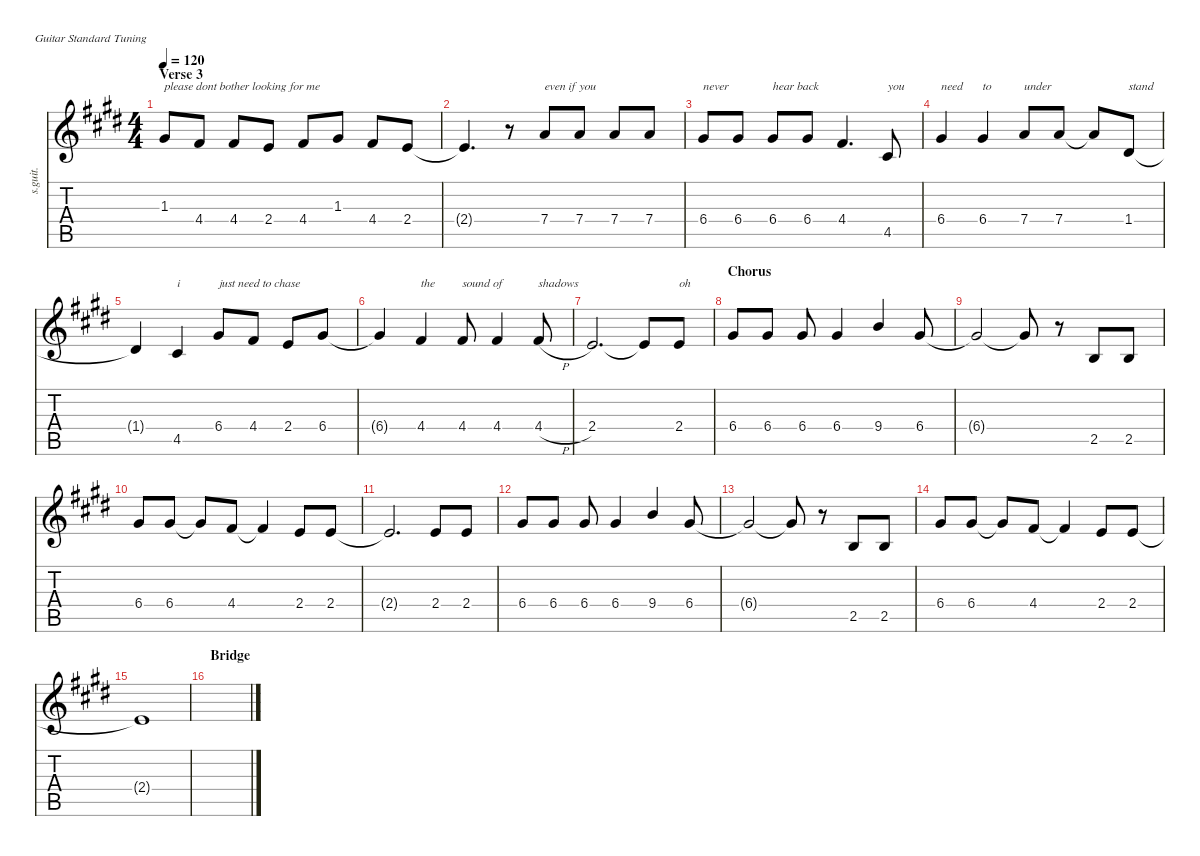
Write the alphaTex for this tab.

\defaultSystemsLayout 4
\hideDynamics
\bracketExtendMode nobrackets
\track ("Steel Guitar" "s.guit.") {instrument acousticguitarsteel}
\staff {score tabs}
\tuning (E4 B3 G3 D3 A2 E2)
\ts (4 4)
\section ("" "Verse 3")
\tempo 120
\clef g2
\ks e
1.3{acc #}.8{txt "please dont bother looking for me" dy mf beam Up} 4.4{acc #}.8{beam Up} 4.4{acc #}.8{beam Up} 2.4{acc forcenatural}.8{beam Up} 4.4{acc #}.8{beam Up} 1.3{acc #}.8{beam Up} 4.4{acc #}.8{beam Up} 2.4{acc forcenatural}.8{beam Up} |
2.4{t acc forcenatural}.4{d beam Up} r.8{beam Down} 7.4{acc forcenatural}.8{txt "even if you" beam Up} 7.4{acc forcenatural}.8{beam Up} 7.4{acc forcenatural}.8{beam Up} 7.4{acc forcenatural}.8{beam Up} |
6.4{acc #}.8{txt "never" beam Up} 6.4{acc #}.8{beam Up} 6.4{acc #}.8{txt "hear back" beam Up} 6.4{acc #}.8{beam Up} 4.4{acc #}.4{d beam Up} 4.5{acc #}.8{txt "you" beam Up} |
6.4{acc #}.4{txt "need" beam Up} 6.4{acc #}.4{txt "to" beam Up} 7.4{acc forcenatural}.8{txt "under" beam Up} 7.4{acc forcenatural}.8{beam Up} 7.4{t acc forcenatural}.8{beam Up} 1.4{acc #}.8{txt "stand" beam Up} |
1.4{t acc #}.4{beam Up} 4.5{acc #}.4{txt "i" beam Up} 6.4{acc #}.8{txt "just need to chase" beam Up} 4.4{acc #}.8{beam Up} 2.4{acc forcenatural}.8{beam Up} 6.4{acc #}.8{beam Up} |
6.4{t acc #}.4{beam Up} 4.4{acc #}.4{txt "the " beam Up} 4.4{acc #}.8{txt "sound of" beam Up} 4.4{acc #}.4{beam Up} 4.4{h acc #}.8{txt "shadows" beam Up} |
2.4{acc forcenatural}.2{d beam Up} 2.4{t acc forcenatural}.8{beam Up} 2.4{acc forcenatural}.8{txt "oh" beam Up} |
\section ("" "Chorus")
6.4{acc #}.8{beam Up} 6.4{acc #}.8{beam Up} 6.4{acc #}.8{beam Up} 6.4{acc #}.4{beam Up} 9.4{acc forcenatural}.4{beam Up} 6.4{acc #}.8{beam Up} |
6.4{t acc #}.2{beam Up} 6.4{t acc #}.8{beam Up} r.8{beam Down} 2.5{acc forcenatural}.8{beam Up} 2.5{acc forcenatural}.8{beam Up} |
6.4{acc #}.8{beam Up} 6.4{acc #}.8{beam Up} 6.4{t acc #}.8{beam Up} 4.4{acc #}.8{beam Up} 4.4{t acc #}.4{beam Up} 2.4{acc forcenatural}.8{beam Up} 2.4{acc forcenatural}.8{beam Up} |
2.4{t acc forcenatural}.2{d beam Up} 2.4{acc forcenatural}.8{beam Up} 2.4{acc forcenatural}.8{beam Up} |
6.4{acc #}.8{beam Up} 6.4{acc #}.8{beam Up} 6.4{acc #}.8{beam Up} 6.4{acc #}.4{beam Up} 9.4{acc forcenatural}.4{beam Up} 6.4{acc #}.8{beam Up} |
6.4{t acc #}.2{beam Up} 6.4{t acc #}.8{beam Up} r.8{beam Down} 2.5{acc forcenatural}.8{beam Up} 2.5{acc forcenatural}.8{beam Up} |
6.4{acc #}.8{beam Up} 6.4{acc #}.8{beam Up} 6.4{t acc #}.8{beam Up} 4.4{acc #}.8{beam Up} 4.4{t acc #}.4{beam Up} 2.4{acc forcenatural}.8{beam Up} 2.4{acc forcenatural}.8{beam Up} |
2.4{t acc forcenatural}.1{beam Up} |
\section ("" "Bridge")
